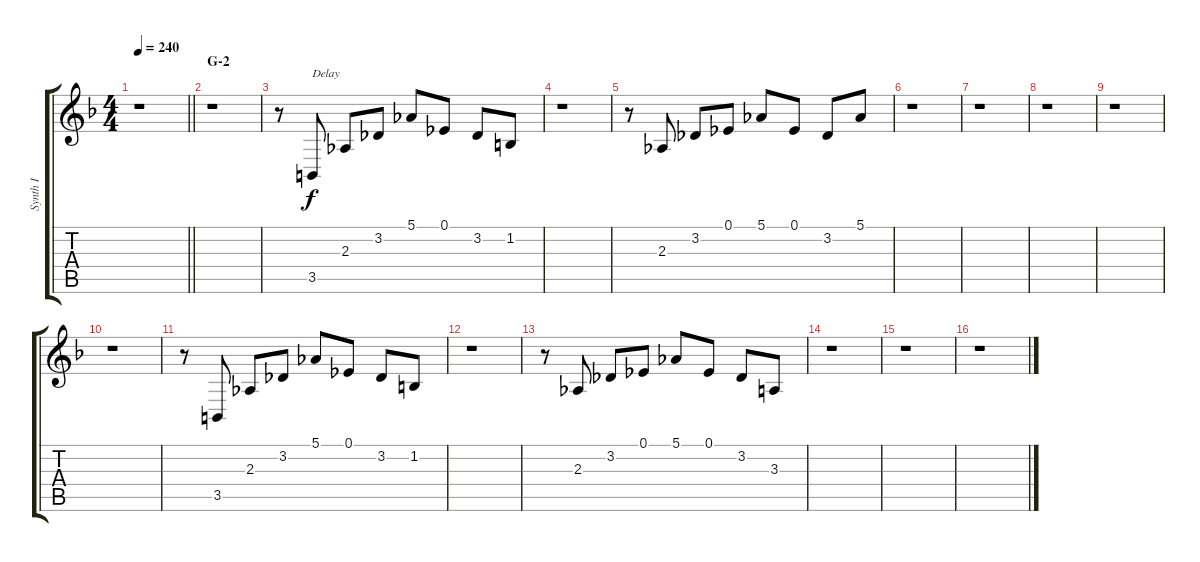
\track ("Synth I" "Synth I") {instrument lead6voice}
\staff {score tabs}
\tuning (Eb4 Bb3 Gb3 Db3 Ab2 Eb2) {hide}
\ts (4 4)
\tempo 240
\clef g2
\barLineRight lightlight
\ks f
r.1{dy f} |
\section ("" "G-2")
r.1 |
r.8 3.5.8{txt "Delay"} 2.3.8 3.2.8 5.1.8 0.1.8 3.2.8 1.2.8 |
r.1 |
r.8 2.3.8 3.2.8 0.1.8 5.1.8 0.1.8 3.2.8 5.1.8 |
r.1 |
r.1 |
r.1 |
r.1 |
r.1 |
r.8 3.5.8 2.3.8 3.2.8 5.1.8 0.1.8 3.2.8 1.2.8 |
r.1 |
r.8 2.3.8 3.2.8 0.1.8 5.1.8 0.1.8 3.2.8 3.3.8 |
r.1 |
r.1 |
r.1
